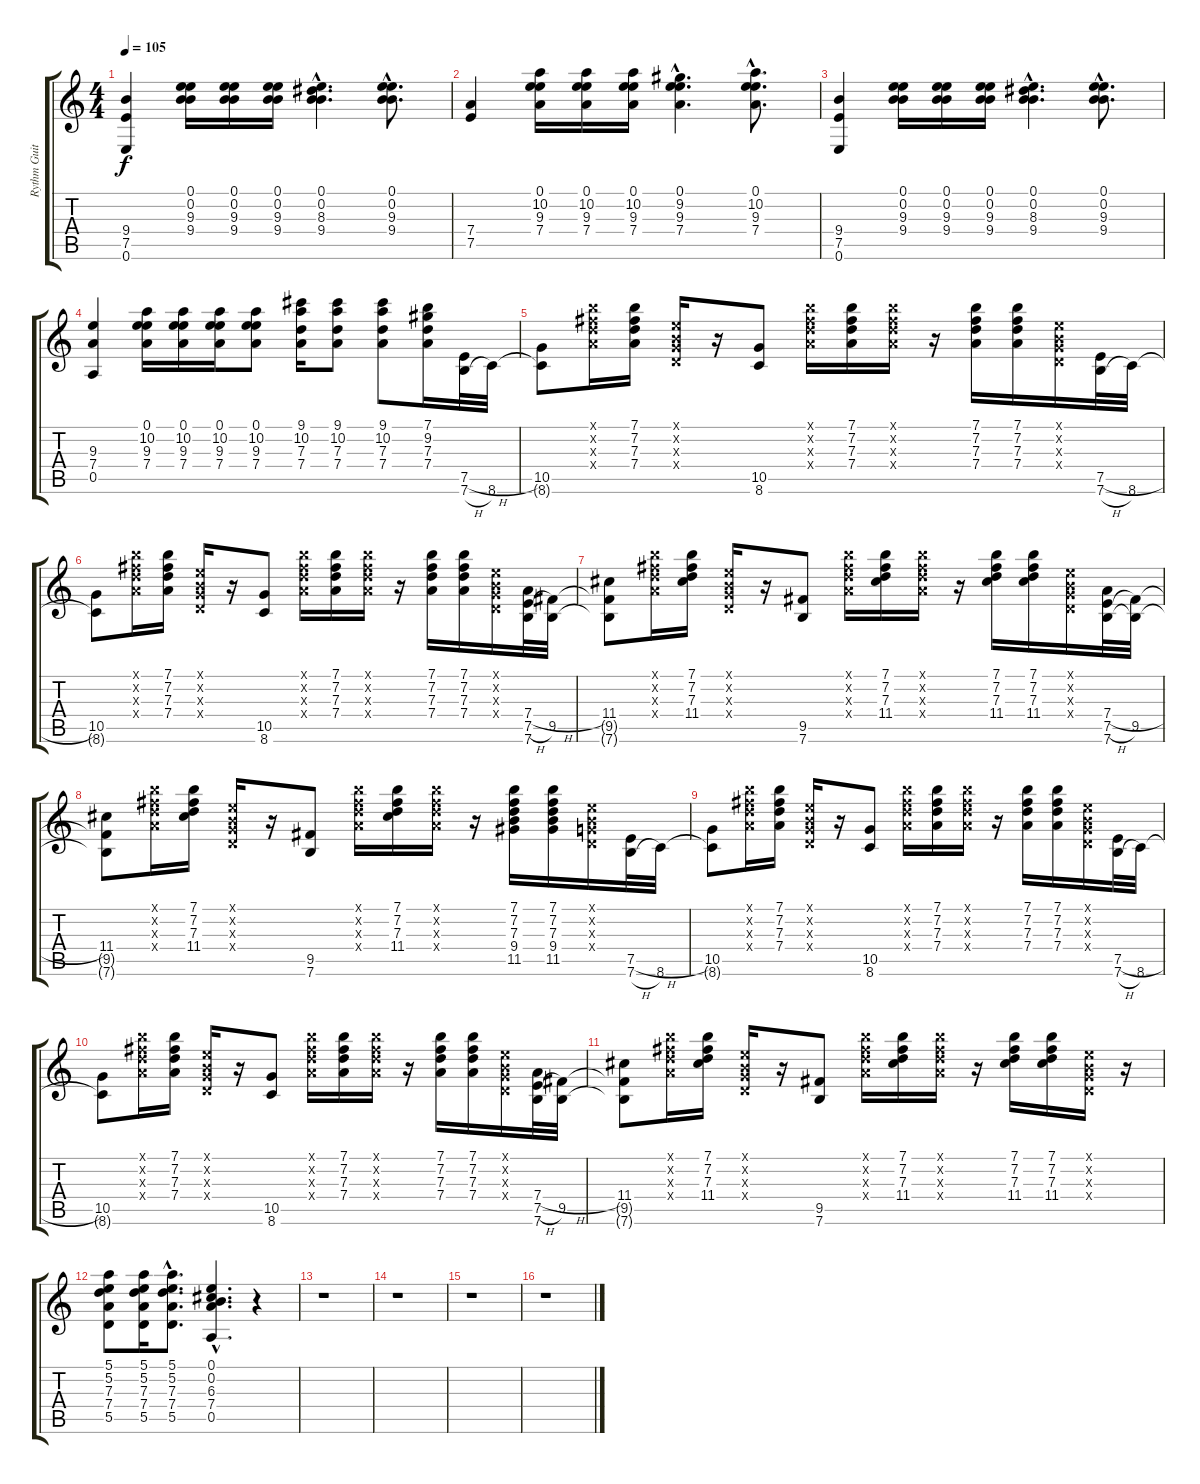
\track ("Rythm Guitar" "Rythm Guit") {instrument acousticguitarsteel}
\staff {score tabs}
\tuning (E4 B3 G3 D3 A2 E2) {hide}
\ts (4 4)
\tempo 105
\clef g2
\ks c
(9.4 7.5 0.6).4{dy f} (0.1 0.2 9.3 9.4).16 (0.1 0.2 9.3 9.4).16 (0.1 0.2 9.3 9.4).16 (0.1{hac} 0.2{hac} 8.3{hac} 9.4{hac}).4{d} (0.1{hac} 0.2{hac} 9.3{hac} 9.4{hac}).8{d} |
(7.4 7.5).4 (0.1 10.2 9.3 7.4).16 (0.1 10.2 9.3 7.4).16 (0.1 10.2 9.3 7.4).16 (0.1{hac} 9.2{hac} 9.3{hac} 7.4{hac}).4{d} (0.1{hac} 10.2{hac} 9.3{hac} 7.4{hac}).8{d} |
(9.4 7.5 0.6).4 (0.1 0.2 9.3 9.4).16 (0.1 0.2 9.3 9.4).16 (0.1 0.2 9.3 9.4).16 (0.1{hac} 0.2{hac} 8.3{hac} 9.4{hac}).4{d} (0.1{hac} 0.2{hac} 9.3{hac} 9.4{hac}).8{d} |
(9.3 7.4 0.5).4 (0.1 10.2 9.3 7.4).16 (0.1 10.2 9.3 7.4).16 (0.1 10.2 9.3 7.4).16 (0.1 10.2 9.3 7.4).8 (9.1 10.2 7.3 7.4).16 (9.1 10.2 7.3 7.4).8 (9.1 10.2 7.3 7.4).8 (7.1 9.2 7.3 7.4).16 (7.5{h} 7.6{h}).32 8.6.32 |
(10.5 8.6{t}).8 (7.1{x} 7.2{x} 7.3{x} 7.4{x}).16 (7.1 7.2 7.3 7.4).16 (0.1{x} 0.2{x} 0.3{x} 0.4{x}).16 r.16 (10.5 8.6).8 (7.1{x} 7.2{x} 7.3{x} 7.4{x}).16 (7.1 7.2 7.3 7.4).16 (7.1{x} 7.2{x} 7.3{x} 7.4{x}).16 r.16 (7.1 7.2 7.3 7.4).16 (7.1 7.2 7.3 7.4).16 (0.1{x} 0.2{x} 0.3{x} 0.4{x}).16 (7.5{h} 7.6{h}).32 8.6.32 |
(10.5 8.6{t}).8 (7.1{x} 7.2{x} 7.3{x} 7.4{x}).16 (7.1 7.2 7.3 7.4).16 (0.1{x} 0.2{x} 0.3{x} 0.4{x}).16 r.16 (10.5 8.6).8 (7.1{x} 7.2{x} 7.3{x} 7.4{x}).16 (7.1 7.2 7.3 7.4).16 (7.1{x} 7.2{x} 7.3{x} 7.4{x}).16 r.16 (7.1 7.2 7.3 7.4).16 (7.1 7.2 7.3 7.4).16 (0.1{x} 0.2{x} 0.3{x} 0.4{x}).16 (7.4{h} 7.5{h} 7.6).32 (9.5 7.6{t}).32 |
(11.4 9.5{t} 7.6{t}).8 (7.1{x} 7.2{x} 7.3{x} 7.4{x}).16 (7.1 7.2 7.3 11.4).16 (0.1{x} 0.2{x} 0.3{x} 0.4{x}).16 r.16 (9.5 7.6).8 (7.1{x} 7.2{x} 7.3{x} 7.4{x}).16 (7.1 7.2 7.3 11.4).16 (7.1{x} 7.2{x} 7.3{x} 7.4{x}).16 r.16 (7.1 7.2 7.3 11.4).16 (7.1 7.2 7.3 11.4).16 (0.1{x} 0.2{x} 0.3{x} 0.4{x}).16 (7.4{h} 7.5{h} 7.6).32 (9.5 7.6{t}).32 |
(11.4 9.5{t} 7.6{t}).8 (7.1{x} 7.2{x} 7.3{x} 7.4{x}).16 (7.1 7.2 7.3 11.4).16 (0.1{x} 0.2{x} 0.3{x} 0.4{x}).16 r.16 (9.5 7.6).8 (7.1{x} 7.2{x} 7.3{x} 7.4{x}).16 (7.1 7.2 7.3 11.4).16 (7.1{x} 7.2{x} 7.3{x} 7.4{x}).16 r.16 (7.1 7.2 7.3 9.4 11.5).16 (7.1 7.2 7.3 9.4 11.5).16 (0.1{x} 0.2{x} 0.3{x} 0.4{x}).16 (7.5{h} 7.6{h}).32 8.6.32 |
(10.5 8.6{t}).8 (7.1{x} 7.2{x} 7.3{x} 7.4{x}).16 (7.1 7.2 7.3 7.4).16 (0.1{x} 0.2{x} 0.3{x} 0.4{x}).16 r.16 (10.5 8.6).8 (7.1{x} 7.2{x} 7.3{x} 7.4{x}).16 (7.1 7.2 7.3 7.4).16 (7.1{x} 7.2{x} 7.3{x} 7.4{x}).16 r.16 (7.1 7.2 7.3 7.4).16 (7.1 7.2 7.3 7.4).16 (0.1{x} 0.2{x} 0.3{x} 0.4{x}).16 (7.5{h} 7.6{h}).32 8.6.32 |
(10.5 8.6{t}).8 (7.1{x} 7.2{x} 7.3{x} 7.4{x}).16 (7.1 7.2 7.3 7.4).16 (0.1{x} 0.2{x} 0.3{x} 0.4{x}).16 r.16 (10.5 8.6).8 (7.1{x} 7.2{x} 7.3{x} 7.4{x}).16 (7.1 7.2 7.3 7.4).16 (7.1{x} 7.2{x} 7.3{x} 7.4{x}).16 r.16 (7.1 7.2 7.3 7.4).16 (7.1 7.2 7.3 7.4).16 (0.1{x} 0.2{x} 0.3{x} 0.4{x}).16 (7.4{h} 7.5{h} 7.6).32 (9.5 7.6{t}).32 |
(11.4 9.5{t} 7.6{t}).8 (7.1{x} 7.2{x} 7.3{x} 7.4{x}).16 (7.1 7.2 7.3 11.4).16 (0.1{x} 0.2{x} 0.3{x} 0.4{x}).16 r.16 (9.5 7.6).8 (7.1{x} 7.2{x} 7.3{x} 7.4{x}).16 (7.1 7.2 7.3 11.4).16 (7.1{x} 7.2{x} 7.3{x} 7.4{x}).16 r.16 (7.1 7.2 7.3 11.4).16 (7.1 7.2 7.3 11.4).16 (0.1{x} 0.2{x} 0.3{x} 0.4{x}).16 r.16 |
(5.1 5.2 7.3 7.4 5.5).8 (5.1 5.2 7.3 7.4 5.5).16 (5.1{hac} 5.2{hac} 7.3{hac} 7.4 5.5{hac}).8{d} (0.1{hac} 0.2{hac} 6.3{hac} 7.4{hac} 0.5{hac}).4{d} r.4 |
r.1 |
r.1 |
r.1 |
r.1
